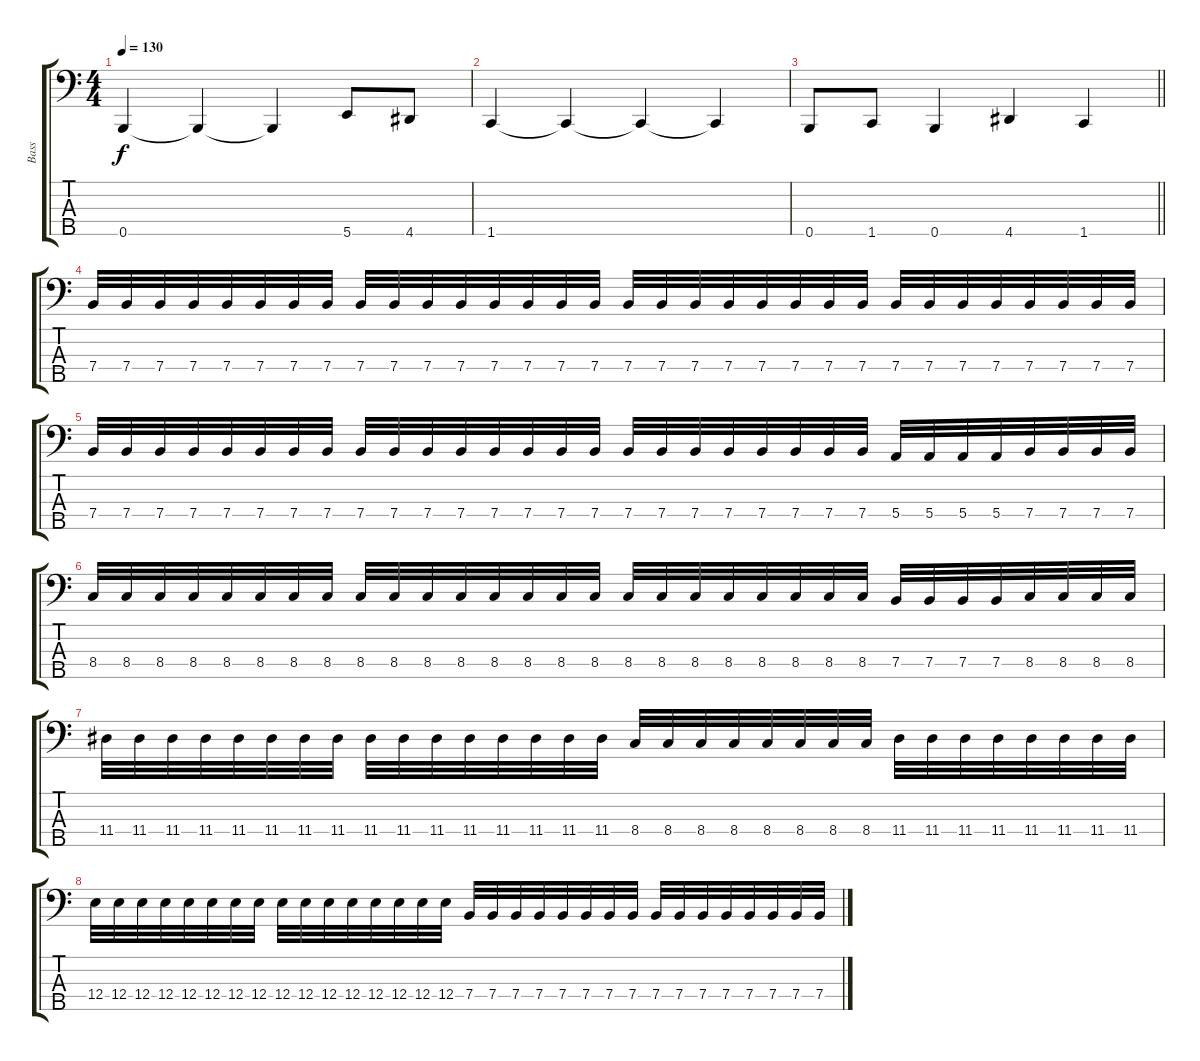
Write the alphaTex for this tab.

\track ("Bass" "Bass") {instrument electricbasspick}
\staff {score tabs}
\tuning (G2 D2 A1 E1 B0) {hide}
\ts (4 4)
\tempo 130
\clef f4
\ks c
0.5{t}.4{dy f} 0.5{t}.4 0.5{t}.4 5.5.8 4.5.8 |
1.5.4 1.5{t}.4 1.5{t}.4 1.5{t}.4 |
\barLineRight lightlight
0.5.8 1.5.8 0.5.4 4.5.4 1.5.4 |
7.4.32 7.4.32 7.4.32 7.4.32 7.4.32 7.4.32 7.4.32 7.4.32 7.4.32 7.4.32 7.4.32 7.4.32 7.4.32 7.4.32 7.4.32 7.4.32 7.4.32 7.4.32 7.4.32 7.4.32 7.4.32 7.4.32 7.4.32 7.4.32 7.4.32 7.4.32 7.4.32 7.4.32 7.4.32 7.4.32 7.4.32 7.4.32 |
7.4.32 7.4.32 7.4.32 7.4.32 7.4.32 7.4.32 7.4.32 7.4.32 7.4.32 7.4.32 7.4.32 7.4.32 7.4.32 7.4.32 7.4.32 7.4.32 7.4.32 7.4.32 7.4.32 7.4.32 7.4.32 7.4.32 7.4.32 7.4.32 5.4.32 5.4.32 5.4.32 5.4.32 7.4.32 7.4.32 7.4.32 7.4.32 |
8.4.32 8.4.32 8.4.32 8.4.32 8.4.32 8.4.32 8.4.32 8.4.32 8.4.32 8.4.32 8.4.32 8.4.32 8.4.32 8.4.32 8.4.32 8.4.32 8.4.32 8.4.32 8.4.32 8.4.32 8.4.32 8.4.32 8.4.32 8.4.32 7.4.32 7.4.32 7.4.32 7.4.32 8.4.32 8.4.32 8.4.32 8.4.32 |
11.4.32 11.4.32 11.4.32 11.4.32 11.4.32 11.4.32 11.4.32 11.4.32 11.4.32 11.4.32 11.4.32 11.4.32 11.4.32 11.4.32 11.4.32 11.4.32 8.4.32 8.4.32 8.4.32 8.4.32 8.4.32 8.4.32 8.4.32 8.4.32 11.4.32 11.4.32 11.4.32 11.4.32 11.4.32 11.4.32 11.4.32 11.4.32 |
12.4.32 12.4.32 12.4.32 12.4.32 12.4.32 12.4.32 12.4.32 12.4.32 12.4.32 12.4.32 12.4.32 12.4.32 12.4.32 12.4.32 12.4.32 12.4.32 7.4.32 7.4.32 7.4.32 7.4.32 7.4.32 7.4.32 7.4.32 7.4.32 7.4.32 7.4.32 7.4.32 7.4.32 7.4.32 7.4.32 7.4.32 7.4.32
